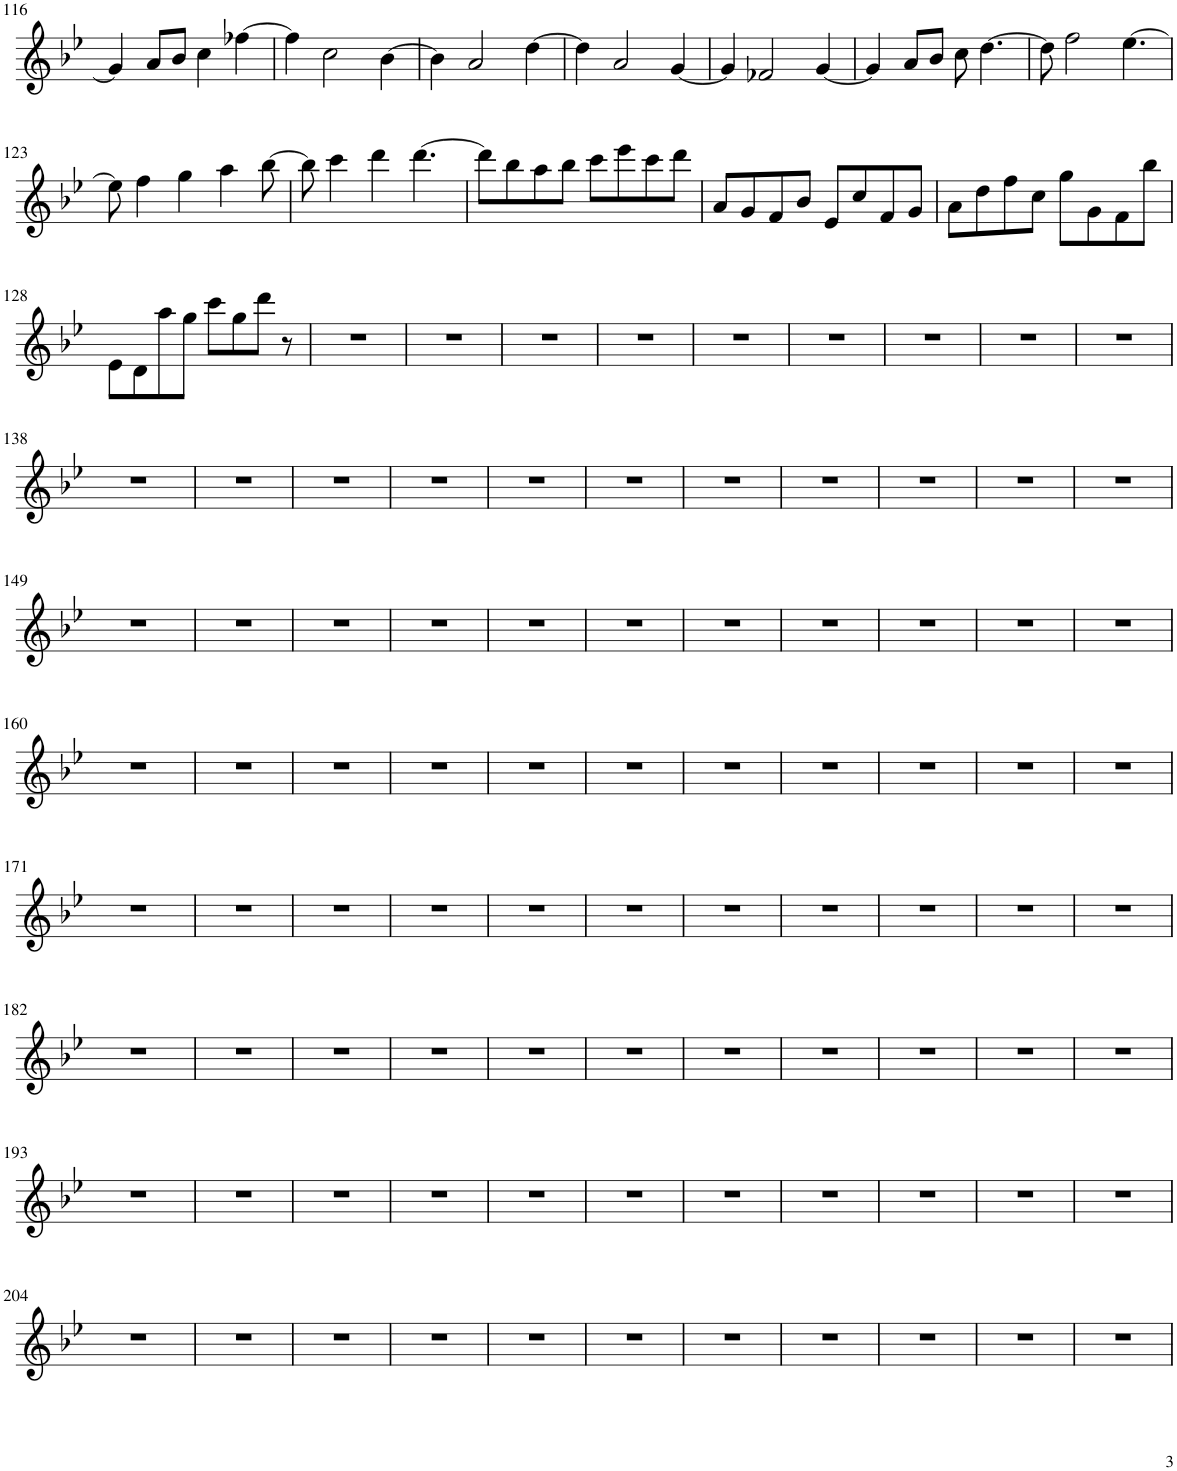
**kern
*part1
*staff1
*I"Violin
*I'Vln.
!!LO:PB:g=z
*clefG2
*k[b-e-]
*M4/4
=116
4g/]
8a/L
8b-/J
4cc\
[4ff-X\
=117
4ff-\]
2cc\
[4b-\
=118
4b-\]
2a/
[4dd\
=119
4dd\]
2a/
[4g/
=120
4g/]
2f-X/
[4g/
=121
4g/]
8a/L
8b-/J
8cc\
[4.dd\
=122
8dd\]
2ff\
[4.ee-\
!!LO:LB:g=z
=123
8ee-\]
4ff\
4gg\
4aa\
[8bb-\
=124
8bb-\]
4ccc\
4ddd\
[4.ddd\
=125
8ddd\L]
8bb-\
8aa\
8bb-\J
8ccc\L
8eee-\
8ccc\
8ddd\J
=126
8a/L
8g/
8f/
8b-/J
8e-/L
8cc/
8f/
8g/J
=127
8a\L
8dd\
8ff\
8cc\J
8gg\L
8g\
8f\
8bb-\J
!!LO:LB:g=z
=128
8e-\L
8d\
8aa\
8gg\J
8ccc\L
8gg\
8ddd\J
8r
=129
1r
=130
1r
=131
1r
=132
1r
=133
1r
=134
1r
=135
1r
=136
1r
=137
1r
!!LO:LB:g=z
=138
1r
=139
1r
=140
1r
=141
1r
=142
1r
=143
1r
=144
1r
=145
1r
=146
1r
=147
1r
=148
1r
!!LO:LB:g=z
=149
1r
=150
1r
=151
1r
=152
1r
=153
1r
=154
1r
=155
1r
=156
1r
=157
1r
=158
1r
=159
1r
!!LO:LB:g=z
=160
1r
=161
1r
=162
1r
=163
1r
=164
1r
=165
1r
=166
1r
=167
1r
=168
1r
=169
1r
=170
1r
!!LO:LB:g=z
=171
1r
=172
1r
=173
1r
=174
1r
=175
1r
=176
1r
=177
1r
=178
1r
=179
1r
=180
1r
=181
1r
!!LO:LB:g=z
=182
1r
=183
1r
=184
1r
=185
1r
=186
1r
=187
1r
=188
1r
=189
1r
=190
1r
=191
1r
=192
1r
!!LO:LB:g=z
=193
1r
=194
1r
=195
1r
=196
1r
=197
1r
=198
1r
=199
1r
=200
1r
=201
1r
=202
1r
=203
1r
!!LO:LB:g=z
=204
1r
=205
1r
=206
1r
=207
1r
=208
1r
=209
1r
=210
1r
=211
1r
=212
1r
=213
1r
=214
1r
=
*-
